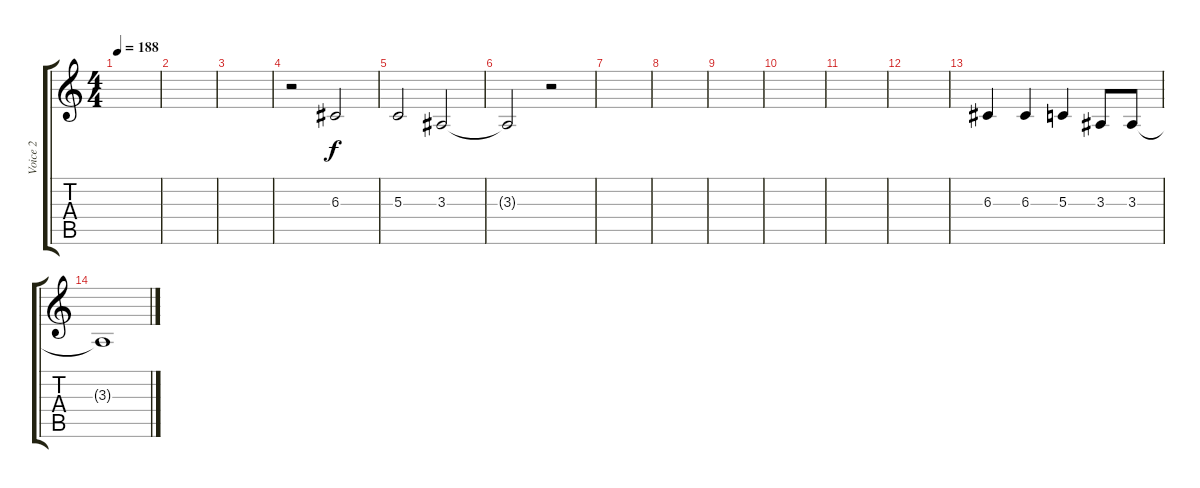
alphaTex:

\track ("Voice 2" "Voice 2") {instrument clarinet}
\staff {score tabs}
\tuning (E4 B3 G3 D3 A2 E2) {hide}
\ts (4 4)
\tempo 188
\clef g2
\ks c
|
|
|
r.2 6.3.2 |
5.3.2 3.3.2 |
3.3{t}.2 r.2 |
|
|
|
|
|
|
6.3.4 6.3.4 5.3.4 3.3.8 3.3.8 |
3.3{t}.1
